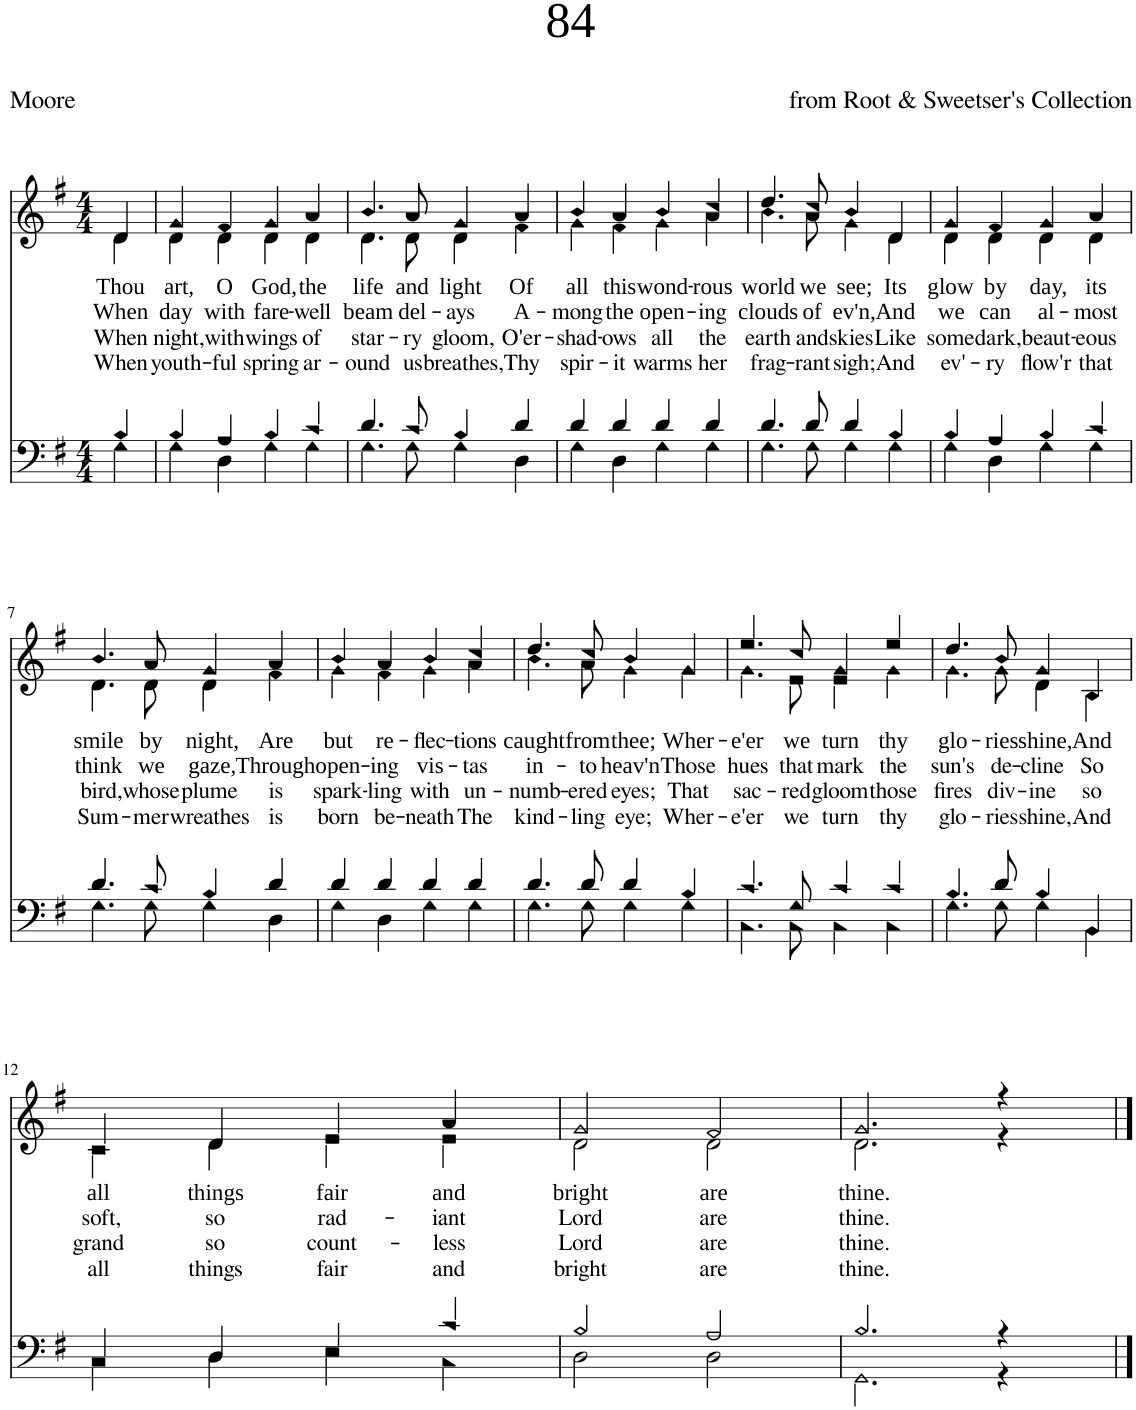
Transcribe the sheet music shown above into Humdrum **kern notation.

**kern	**kern	**text	**text	**text	**text
*part2	*part1	*part1	*part1	*part1	*part1
*staff2	*staff1	*staff1	*staff1	*staff1	*staff1
*I"Bass	*I"Soprano	*	*	*	*
*clefF4	*clefG2	*	*	*	*
*k[f#]	*k[f#]	*	*	*	*
*M4/4	*M4/4	*	*	*	*
=1	=1	=1	=1	=1	=1
*^	*	*	*	*	*
!	!	!	!LO:LY:b	!LO:LY:b	!LO:LY:b	!LO:LY:b
*	*	*^	*	*	*	*
4B/	4G\	4d/	4d\	Thou	When	When	When
=2	=2	=2	=2	=2	=2	=2	=2
!	!	!	!	!LO:LY:b	!LO:LY:b	!LO:LY:b	!LO:LY:b
4B/	4G\	4g/	4d\	art,	day	night,	youth-
!	!	!	!	!LO:LY:b	!LO:LY:b	!LO:LY:b	!LO:LY:b
4A/	4D\	4f#/	4d\	O	with	with	-ful
!	!	!	!	!LO:LY:b	!LO:LY:b	!LO:LY:b	!LO:LY:b
4B/	4G\	4g/	4d\	God,	fare-	wings	spring
!	!	!	!	!LO:LY:b	!LO:LY:b	!LO:LY:b	!LO:LY:b
4c/	4G\	4a/	4d\	the	-well	of	ar-
=3	=3	=3	=3	=3	=3	=3	=3
!	!	!	!	!LO:LY:b	!LO:LY:b	!LO:LY:b	!LO:LY:b
4.d/	4.G\	4.b/	4.d\	life	beam	star-	-ound
!	!	!	!	!LO:LY:b	!LO:LY:b	!LO:LY:b	!LO:LY:b
8c/	8G\	8a/	8d\	and	del-	-ry	us
!	!	!	!	!LO:LY:b	!LO:LY:b	!LO:LY:b	!LO:LY:b
4B/	4G\	4g/	4d\	light	-ays	gloom,	breathes,
!	!	!	!	!LO:LY:b	!LO:LY:b	!LO:LY:b	!LO:LY:b
4d/	4D\	4a/	4f#\	Of	A-	O'er-	Thy
=4	=4	=4	=4	=4	=4	=4	=4
!	!	!	!	!LO:LY:b	!LO:LY:b	!LO:LY:b	!LO:LY:b
4d/	4G\	4b/	4g\	all	-mong	-shad-	spir-
!	!	!	!	!LO:LY:b	!LO:LY:b	!LO:LY:b	!LO:LY:b
4d/	4D\	4a/	4f#\	this	the	-ows	-it
!	!	!	!	!LO:LY:b	!LO:LY:b	!LO:LY:b	!LO:LY:b
4d/	4G\	4b/	4g\	wond-	open-	all	warms
!	!	!	!	!LO:LY:b	!LO:LY:b	!LO:LY:b	!LO:LY:b
4d/	4G\	4cc/	4a\	-rous	-ing	the	her
=5	=5	=5	=5	=5	=5	=5	=5
!	!	!	!	!LO:LY:b	!LO:LY:b	!LO:LY:b	!LO:LY:b
4.d/	4.G\	4.dd/	4.b\	world	clouds	earth	frag-
!	!	!	!	!LO:LY:b	!LO:LY:b	!LO:LY:b	!LO:LY:b
8d/	8G\	8cc/	8a\	we	of	and	-rant
!	!	!	!	!LO:LY:b	!LO:LY:b	!LO:LY:b	!LO:LY:b
4d/	4G\	4b/	4g\	see;	ev'n,	skies	sigh;
!	!	!	!	!LO:LY:b	!LO:LY:b	!LO:LY:b	!LO:LY:b
4B/	4G\	4d/	4d\	Its	And	Like	And
=6	=6	=6	=6	=6	=6	=6	=6
!	!	!	!	!LO:LY:b	!LO:LY:b	!LO:LY:b	!LO:LY:b
4B/	4G\	4g/	4d\	glow	we	some	ev'-
!	!	!	!	!LO:LY:b	!LO:LY:b	!LO:LY:b	!LO:LY:b
4A/	4D\	4f#/	4d\	by	can	dark,	-ry
!	!	!	!	!LO:LY:b	!LO:LY:b	!LO:LY:b	!LO:LY:b
4B/	4G\	4g/	4d\	day,	al-	beaut-	flow'r
!	!	!	!	!LO:LY:b	!LO:LY:b	!LO:LY:b	!LO:LY:b
4c/	4G\	4a/	4d\	its	-most	-eous	that
!!LO:LB:g=z	!!
=7	=7	=7	=7	=7	=7	=7	=7
!	!	!	!	!LO:LY:b	!LO:LY:b	!LO:LY:b	!LO:LY:b
4.d/	4.G\	4.b/	4.d\	smile	think	bird,	Sum-
!	!	!	!	!LO:LY:b	!LO:LY:b	!LO:LY:b	!LO:LY:b
8c/	8G\	8a/	8d\	by	we	whose	-mer
!	!	!	!	!LO:LY:b	!LO:LY:b	!LO:LY:b	!LO:LY:b
4B/	4G\	4g/	4d\	night,	gaze,	plume	wreathes
!	!	!	!	!LO:LY:b	!LO:LY:b	!LO:LY:b	!LO:LY:b
4d/	4D\	4a/	4f#\	Are	Through	is	is
=8	=8	=8	=8	=8	=8	=8	=8
!	!	!	!	!LO:LY:b	!LO:LY:b	!LO:LY:b	!LO:LY:b
4d/	4G\	4b/	4g\	but	open-	spark-	born
!	!	!	!	!LO:LY:b	!LO:LY:b	!LO:LY:b	!LO:LY:b
4d/	4D\	4a/	4f#\	re-	-ing	-ling	be-
!	!	!	!	!LO:LY:b	!LO:LY:b	!LO:LY:b	!LO:LY:b
4d/	4G\	4b/	4g\	-flec-	vis-	with	-neath
!	!	!	!	!LO:LY:b	!LO:LY:b	!LO:LY:b	!LO:LY:b
4d/	4G\	4cc/	4a\	-tions	-tas	un-	The
=9	=9	=9	=9	=9	=9	=9	=9
!	!	!	!	!LO:LY:b	!LO:LY:b	!LO:LY:b	!LO:LY:b
4.d/	4.G\	4.dd/	4.b\	caught	in-	-numb-	kind-
!	!	!	!	!LO:LY:b	!LO:LY:b	!LO:LY:b	!LO:LY:b
8d/	8G\	8cc/	8a\	from	-to	-ered	-ling
!	!	!	!	!LO:LY:b	!LO:LY:b	!LO:LY:b	!LO:LY:b
4d/	4G\	4b/	4g\	thee;	heav'n	eyes;	eye;
!	!	!	!	!LO:LY:b	!LO:LY:b	!LO:LY:b	!LO:LY:b
4B/	4G\	4g/	4g\	Wher-	Those	That	Wher-
=10	=10	=10	=10	=10	=10	=10	=10
!	!	!	!	!LO:LY:b	!LO:LY:b	!LO:LY:b	!LO:LY:b
4.c/	4.C\	4.ee/	4.g\	-e'er	hues	sac-	-e'er
!	!	!	!	!LO:LY:b	!LO:LY:b	!LO:LY:b	!LO:LY:b
8G/	8C\	8cc/	8e\	we	that	-red	we
!	!	!	!	!LO:LY:b	!LO:LY:b	!LO:LY:b	!LO:LY:b
4c/	4C\	4g/	4e\	turn	mark	gloom	turn
!	!	!	!	!LO:LY:b	!LO:LY:b	!LO:LY:b	!LO:LY:b
4c/	4C\	4ee/	4g\	thy	the	those	thy
=11	=11	=11	=11	=11	=11	=11	=11
!	!	!	!	!LO:LY:b	!LO:LY:b	!LO:LY:b	!LO:LY:b
4.B/	4.G\	4.dd/	4.g\	glo-	sun's	fires	glo-
!	!	!	!	!LO:LY:b	!LO:LY:b	!LO:LY:b	!LO:LY:b
8d/	8G\	8b/	8g\	-ries	de-	div-	-ries
!	!	!	!	!LO:LY:b	!LO:LY:b	!LO:LY:b	!LO:LY:b
4B/	4G\	4g/	4d\	shine,	-cline	-ine	shine,
!	!	!	!	!LO:LY:b	!LO:LY:b	!LO:LY:b	!LO:LY:b
4BB/	4BB\	4B/	4B\	And	So	so	And
!!LO:LB:g=z	!!
=12	=12	=12	=12	=12	=12	=12	=12
!	!	!	!	!LO:LY:b	!LO:LY:b	!LO:LY:b	!LO:LY:b
4C/	4C\	4c/	4c\	all	soft,	grand	all
!	!	!	!	!LO:LY:b	!LO:LY:b	!LO:LY:b	!LO:LY:b
4D/	4D\	4d/	4d\	things	so	so	things
!	!	!	!	!LO:LY:b	!LO:LY:b	!LO:LY:b	!LO:LY:b
4E/	4E\	4e/	4e\	fair	rad-	count-	fair
!	!	!	!	!LO:LY:b	!LO:LY:b	!LO:LY:b	!LO:LY:b
4c/	4C\	4a/	4e\	and	-iant	-less	and
=13	=13	=13	=13	=13	=13	=13	=13
!	!	!	!	!LO:LY:b	!LO:LY:b	!LO:LY:b	!LO:LY:b
2B/	2D\	2g/	2d\	bright	Lord	Lord	bright
!	!	!	!	!LO:LY:b	!LO:LY:b	!LO:LY:b	!LO:LY:b
2A/	2D\	2f#/	2d\	are	are	are	are
=14	=14	=14	=14	=14	=14	=14	=14
!	!	!	!	!LO:LY:b	!LO:LY:b	!LO:LY:b	!LO:LY:b
2.B/	2.GG\	2.g/	2.d\	thine.	thine.	thine.	thine.
4r	4r	4r	4r	.	.	.	.
*v	*v	*	*	*	*	*	*
*	*v	*v	*	*	*	*
==	==	==	==	==	==
*-	*-	*-	*-	*-	*-
